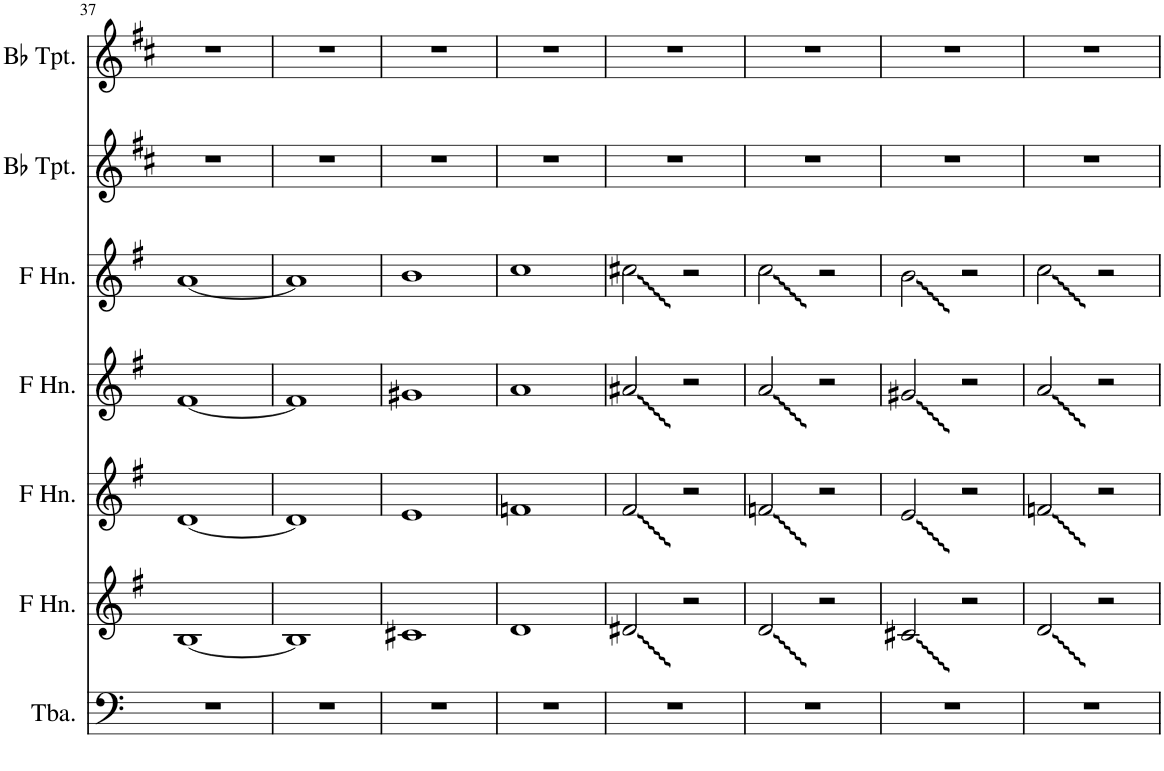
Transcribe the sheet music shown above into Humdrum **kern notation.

**kern	**kern	**kern	**kern	**kern	**kern	**kern
*part7	*part6	*part5	*part4	*part3	*part2	*part1
*staff7	*staff6	*staff5	*staff4	*staff3	*staff2	*staff1
*I"Tuba	*I"Horn in F	*I"Horn in F	*I"Horn in F	*I"Horn in F	*I"Bb Trumpet	*I"Bb Trumpet
*I'Tba.	*	*	*	*	*I'Bb Tpt.	*I'Bb Tpt.
!!LO:PB:g=z
*clefF4	*clefG2	*clefG2	*clefG2	*clefG2	*clefG2	*clefG2
*	*Trd4c7	*Trd4c7	*Trd4c7	*Trd4c7	*Trd1c2	*Trd1c2
*k[]	*k[f#]	*k[f#]	*k[f#]	*k[f#]	*k[f#c#]	*k[f#c#]
*M4/4	*M4/4	*M4/4	*M4/4	*M4/4	*M4/4	*M4/4
=37	=37	=37	=37	=37	=37	=37
1r	[1B	[1d	[1f#	[1a	1r	1r
=38	=38	=38	=38	=38	=38	=38
1r	1B]	1d]	1f#]	1a]	1r	1r
=39	=39	=39	=39	=39	=39	=39
1r	1c#X	1e	1g#X	1b	1r	1r
=40	=40	=40	=40	=40	=40	=40
1r	1d	1fn	1a	1cc	1r	1r
=41	=41	=41	=41	=41	=41	=41
1r	2d#X/	2f#/	2a#X/	2cc#X\	1r	1r
.	2r	2r	2r	2r	.	.
=42	=42	=42	=42	=42	=42	=42
1r	2d/	2fn/	2a/	2cc\	1r	1r
.	2r	2r	2r	2r	.	.
=43	=43	=43	=43	=43	=43	=43
1r	2c#X/	2e/	2g#X/	2b\	1r	1r
.	2r	2r	2r	2r	.	.
=44	=44	=44	=44	=44	=44	=44
1r	2d/	2fn/	2a/	2cc\	1r	1r
.	2r	2r	2r	2r	.	.
=	=	=	=	=	=	=
*-	*-	*-	*-	*-	*-	*-
